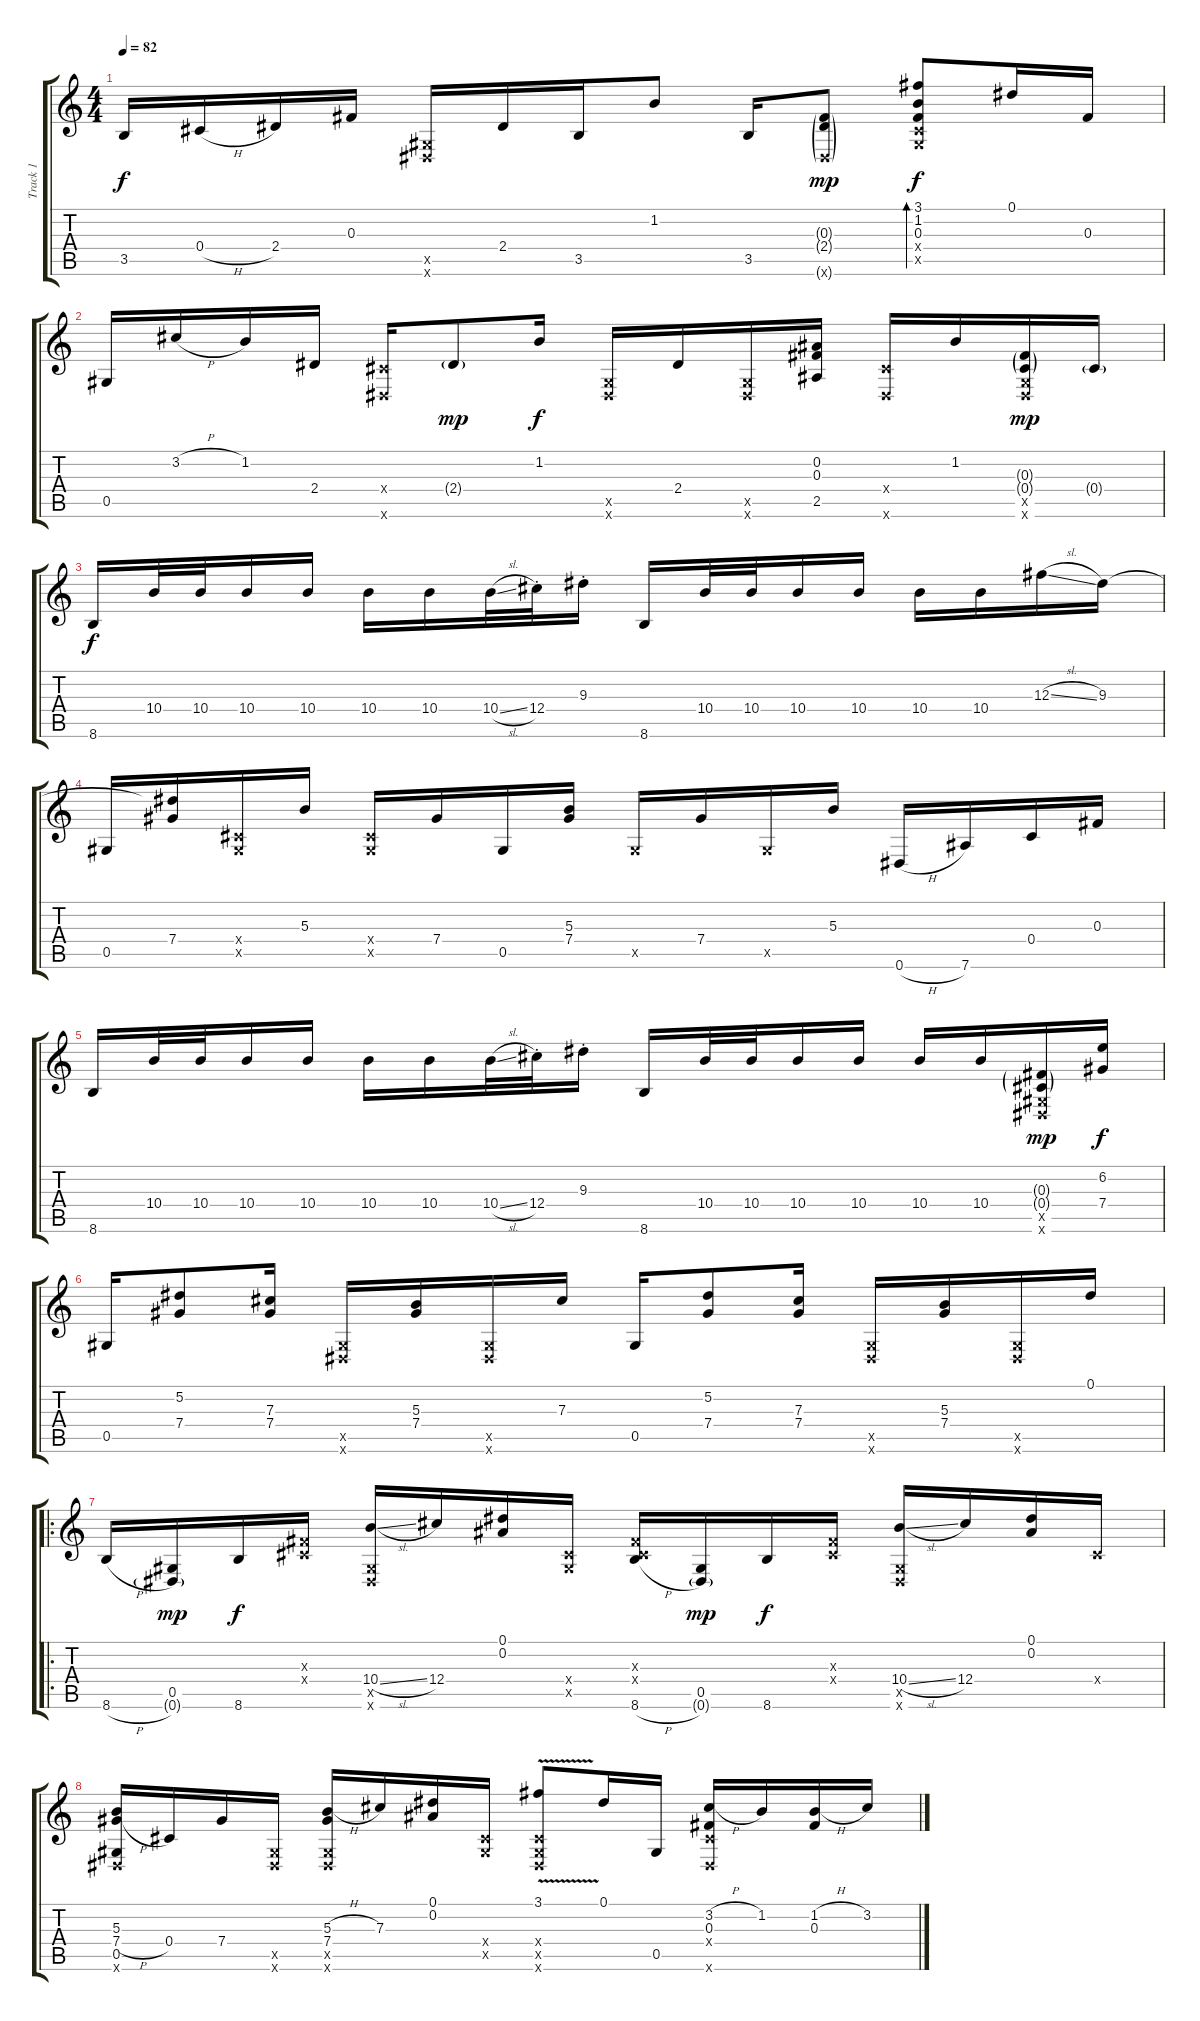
\track ("Track 1" "Track 1") {instrument acousticguitarsteel}
\staff {score tabs}
\tuning (Eb4 Bb3 Gb3 Db3 Ab2 Eb2) {hide}
\ts (4 4)
\tempo 82
\clef g2
\ks c
3.5.16{dy f} 0.4{h}.16 2.4.16 0.3.16 (0.5{x} 0.6{x}).16 2.4.16 3.5.16 1.2.8 3.5.16 (0.3{g} 2.4{g} 0.6{g x}).8{dy mp} (3.1 1.2 0.3 0.4{x} 0.5{x}).8{bd 120 dy f} 0.1.16 0.3.16 |
0.5.16 3.2{h}.16 1.2.16 2.4.16 (0.4{x} 0.6{x}).16 2.4{g}.8{dy mp} 1.2.16{dy f} (0.5{x} 0.6{x}).16 2.4.16 (0.5{x} 0.6{x}).16 (0.2 0.3 2.5).16 (0.4{x} 0.6{x}).16 1.2.16 (0.3{g} 0.4{g} 0.5{x} 0.6{x}).16{dy mp} 0.4{g}.16 |
8.6.16{dy f} 10.4.32 10.4.32 10.4.16 10.4.16 10.4.16 10.4.16 10.4{sl}.32 12.4{st}.32 9.3{st}.16 8.6.16 10.4.32 10.4.32 10.4.16 10.4.16 10.4.16 10.4.16 12.3{sl}.16 9.3.16 |
0.5.16 (9.3{t} 7.4).16 (0.4{x} 0.5{x}).16 5.3.16 (0.4{x} 0.5{x}).16 7.4.16 0.5.16 (5.3 7.4).16 0.5{x}.16 7.4.16 0.5{x}.16 5.3.16 0.6{h}.16 7.6.16 0.4.16 0.3.16 |
8.6.16 10.4.32 10.4.32 10.4.16 10.4.16 10.4.16 10.4.16 10.4{sl}.32 12.4{st}.32 9.3{st}.16 8.6.16 10.4.32 10.4.32 10.4.16 10.4.16 10.4.16 10.4.16 (0.3{g} 0.4{g} 0.5{x} 0.6{x}).16{dy mp} (6.2 7.4).16{dy f} |
0.5.16 (5.2 7.4).8 (7.3 7.4).16 (0.5{x} 0.6{x}).16 (5.3 7.4).16 (0.5{x} 0.6{x}).16 7.3.16 0.5.16 (5.2 7.4).8 (7.3 7.4).16 (0.5{x} 0.6{x}).16 (5.3 7.4).16 (0.5{x} 0.6{x}).16 0.1.16 |
\ro
8.6{h}.16 (0.5 0.6{g}).16{dy mp} 8.6.16{dy f} (0.3{x} 0.4{x}).16 (10.4{sl} 0.5{x} 0.6{x}).16 12.4.16 (0.1 0.2).16 (0.4{x} 0.5{x}).16 (0.3{x} 0.4{x} 8.6{h}).16 (0.5 0.6{g}).16{dy mp} 8.6.16{dy f} (0.3{x} 0.4{x}).16 (10.4{sl} 0.5{x} 0.6{x}).16 12.4.16 (0.1 0.2).16 0.4{x}.16 |
(5.3 7.4{h} 0.5 0.6{x}).16 0.4.16 7.4.16 (0.5{x} 0.6{x}).16 (5.3{h} 7.4 0.5{x} 0.6{x}).16 7.3.16 (0.1 0.2).16 (0.4{x} 0.5{x}).16 (3.1{v} 0.4{x} 0.5{x} 0.6{x}).8 0.1.16 0.5.16 (3.2{h} 0.3 0.4{x} 0.6{x}).16 1.2.16 (1.2{h} 0.3).16 3.2.16
